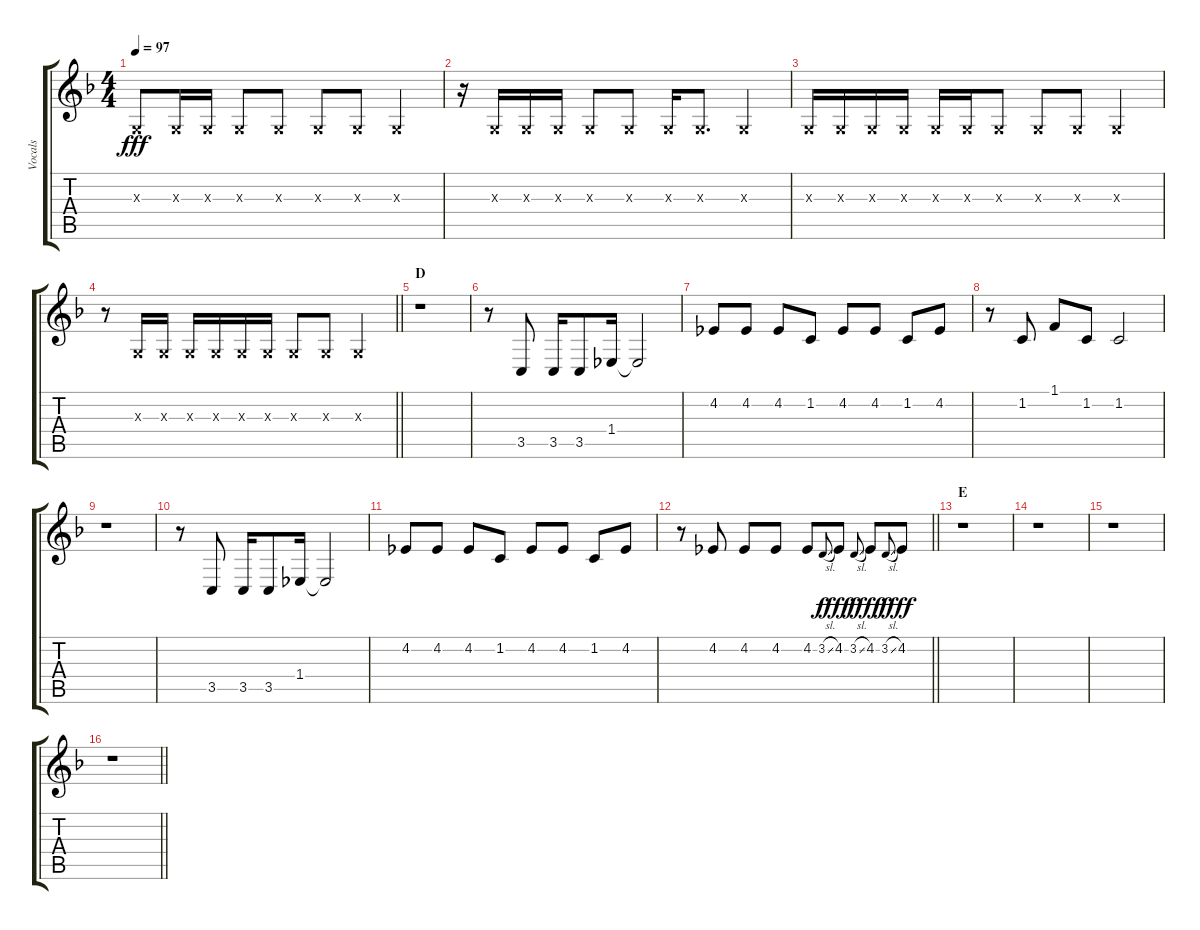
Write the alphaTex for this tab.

\track ("Vocals" "Vocals") {instrument voiceoohs}
\staff {score tabs}
\tuning (E4 B3 G3 D3 A2 E2) {hide}
\ts (4 4)
\tempo 97
\clef g2
\ks f
0.3{x}.8{dy fff} 0.3{x}.16 0.3{x}.16 0.3{x}.8 0.3{x}.8 0.3{x}.8 0.3{x}.8 0.3{x}.4 |
r.16 0.3{x}.16 0.3{x}.16 0.3{x}.16 0.3{x}.8 0.3{x}.8 0.3{x}.16 0.3{x}.8{d} 0.3{x}.4 |
0.3{x}.16 0.3{x}.16 0.3{x}.16 0.3{x}.16 0.3{x}.16 0.3{x}.16 0.3{x}.8 0.3{x}.8 0.3{x}.8 0.3{x}.4 |
\barLineRight lightlight
r.8 0.3{x}.16 0.3{x}.16 0.3{x}.16 0.3{x}.16 0.3{x}.16 0.3{x}.16 0.3{x}.8 0.3{x}.8 0.3{x}.4 |
\section ("" "D")
r.1 |
r.8 3.5.8 3.5.16 3.5.8 1.4.16 1.4{t}.2 |
4.2.8 4.2.8 4.2.8 1.2.8 4.2.8 4.2.8 1.2.8 4.2.8 |
r.8 1.2.8 1.1.8 1.2.8 1.2.2 |
r.1 |
r.8 3.5.8 3.5.16 3.5.8 1.4.16 1.4{t}.2 |
4.2.8 4.2.8 4.2.8 1.2.8 4.2.8 4.2.8 1.2.8 4.2.8 |
\barLineRight lightlight
r.8 4.2.8 4.2.8 4.2.8 4.2.8 3.2{sl}.8{gr onbeat dy f} 4.2.8{dy fff} 3.2{sl}.8{gr onbeat dy f} 4.2.8{dy fff} 3.2{sl}.8{gr onbeat dy f} 4.2.8{dy fff} |
\section ("" "E")
r.1 |
r.1 |
r.1 |
\barLineRight lightlight
r.1
